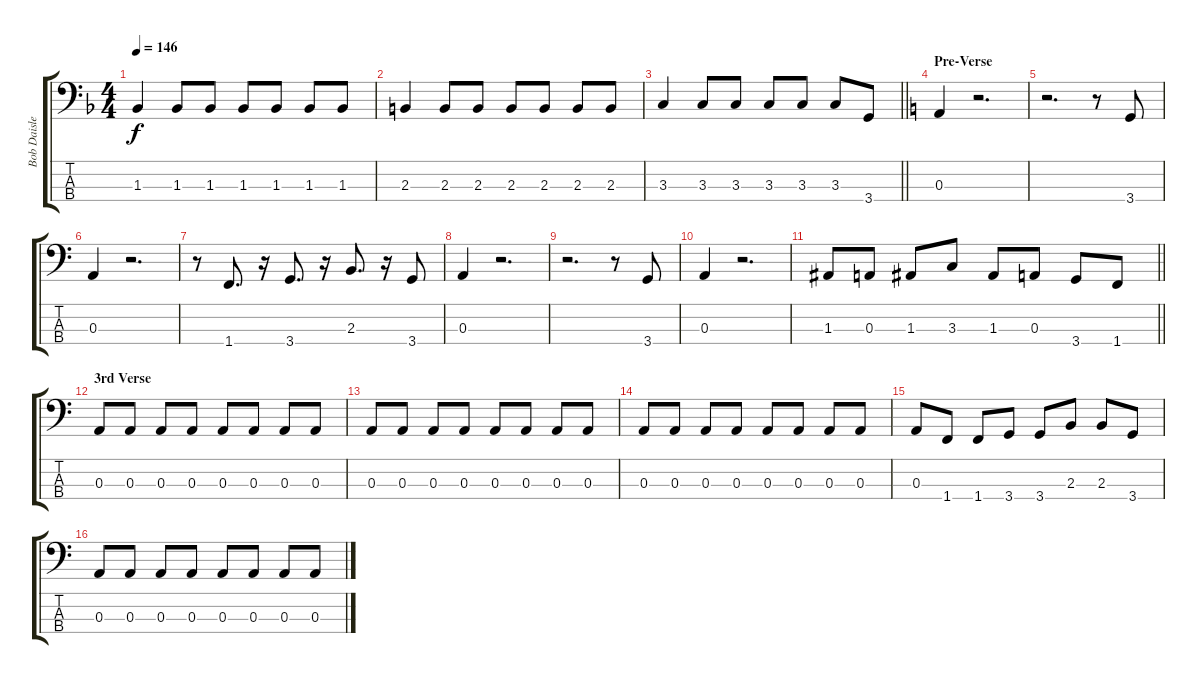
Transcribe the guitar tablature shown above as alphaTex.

\track ("Bob Daisley Bass Guitar" "Bob Daisle") {instrument electricbassfinger}
\staff {score tabs}
\tuning (G2 D2 A1 E1) {hide}
\ts (4 4)
\tempo 146
\clef f4
\ks dminor
1.3.4{dy f} 1.3.8 1.3.8 1.3.8 1.3.8 1.3.8 1.3.8 |
2.3.4 2.3.8 2.3.8 2.3.8 2.3.8 2.3.8 2.3.8 |
\barLineRight lightlight
3.3.4 3.3.8 3.3.8 3.3.8 3.3.8 3.3.8 3.4.8 |
\section ("" "Pre-Verse")
\ks aminor
0.3.4 r.2{d} |
r.2{d} r.8 3.4.8 |
0.3.4 r.2{d} |
r.8 1.4.8{d} r.16 3.4.8{d} r.16 2.3.8{d} r.16 3.4.8 |
0.3.4 r.2{d} |
r.2{d} r.8 3.4.8 |
0.3.4 r.2{d} |
\barLineRight lightlight
1.3.8 0.3.8 1.3.8 3.3.8 1.3.8 0.3.8 3.4.8 1.4.8 |
\section ("" "3rd Verse")
0.3.8 0.3.8 0.3.8 0.3.8 0.3.8 0.3.8 0.3.8 0.3.8 |
0.3.8 0.3.8 0.3.8 0.3.8 0.3.8 0.3.8 0.3.8 0.3.8 |
0.3.8 0.3.8 0.3.8 0.3.8 0.3.8 0.3.8 0.3.8 0.3.8 |
0.3.8 1.4.8 1.4.8 3.4.8 3.4.8 2.3.8 2.3.8 3.4.8 |
0.3.8 0.3.8 0.3.8 0.3.8 0.3.8 0.3.8 0.3.8 0.3.8
